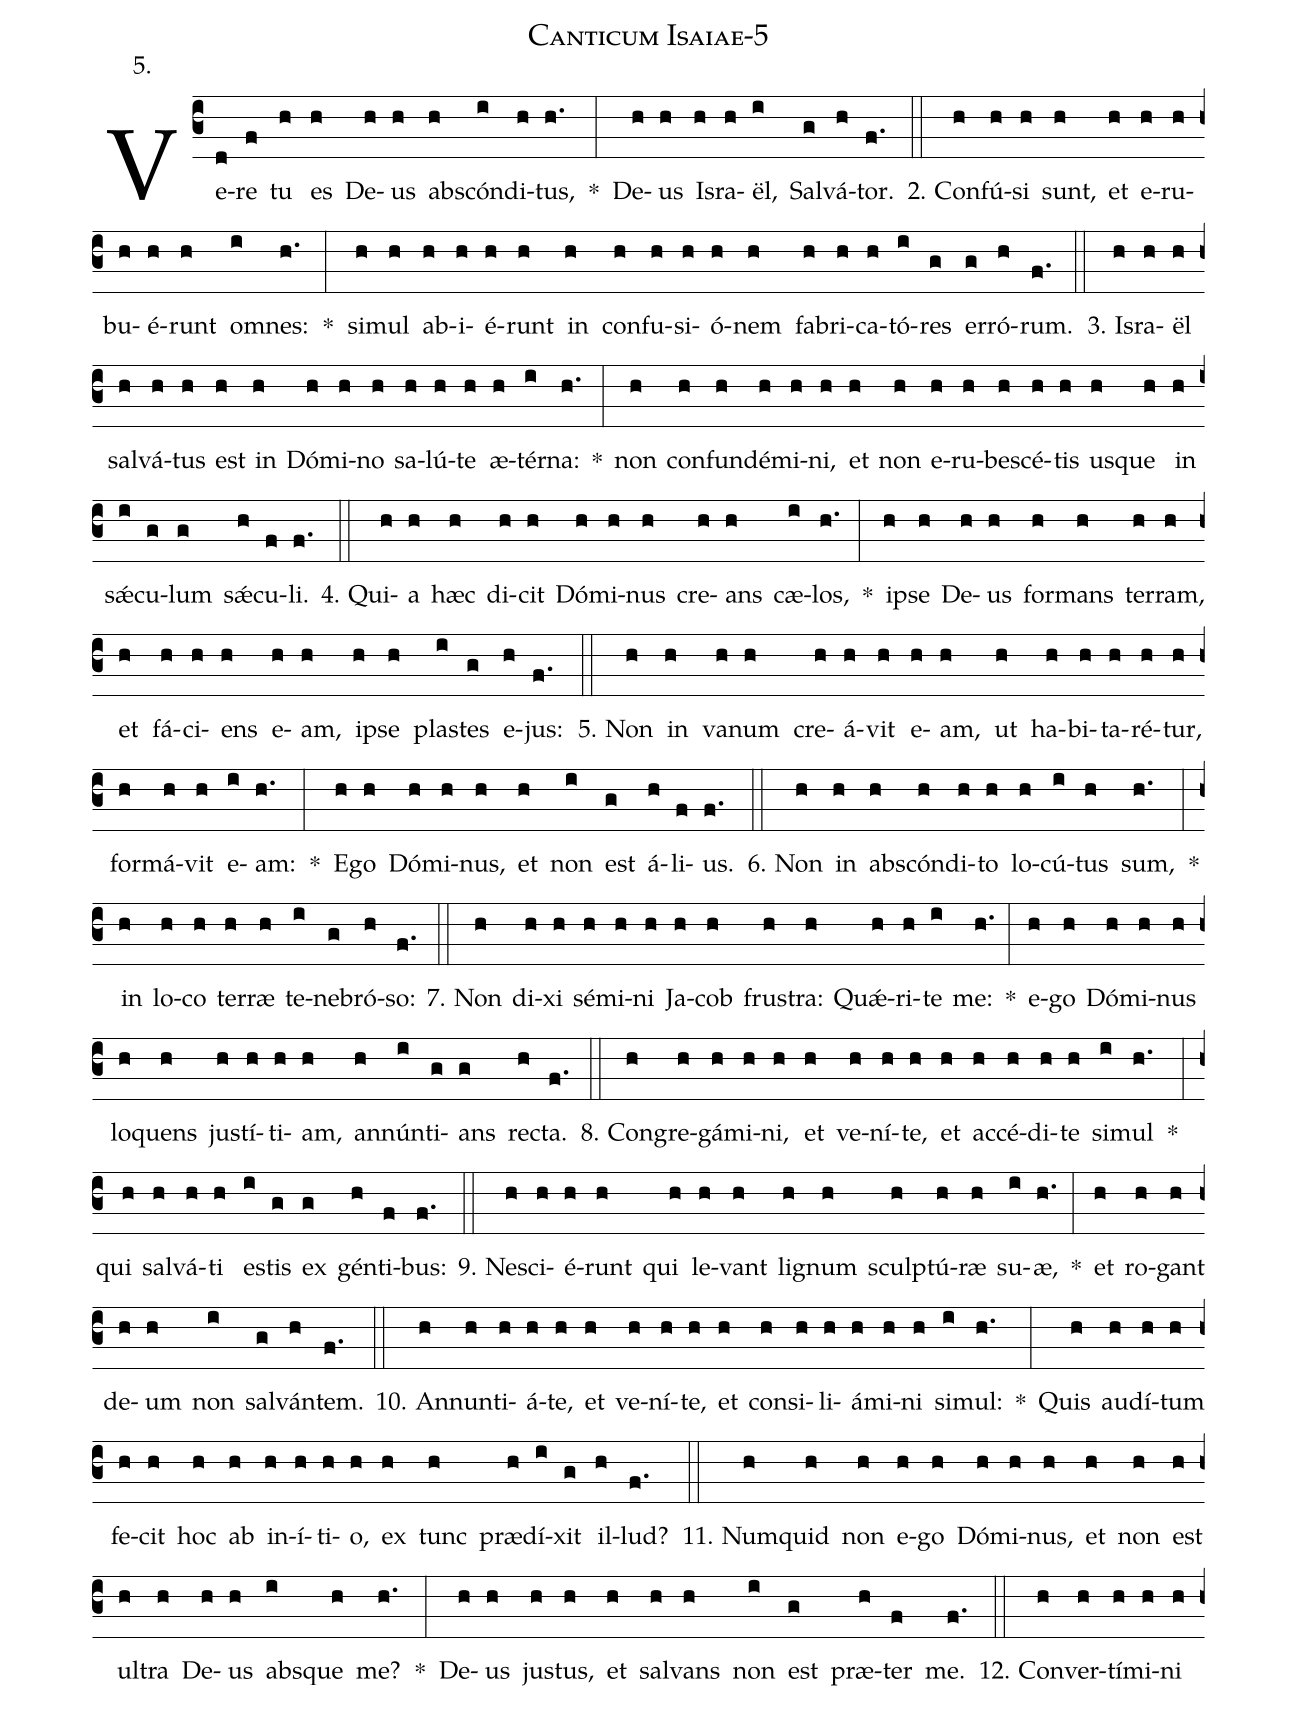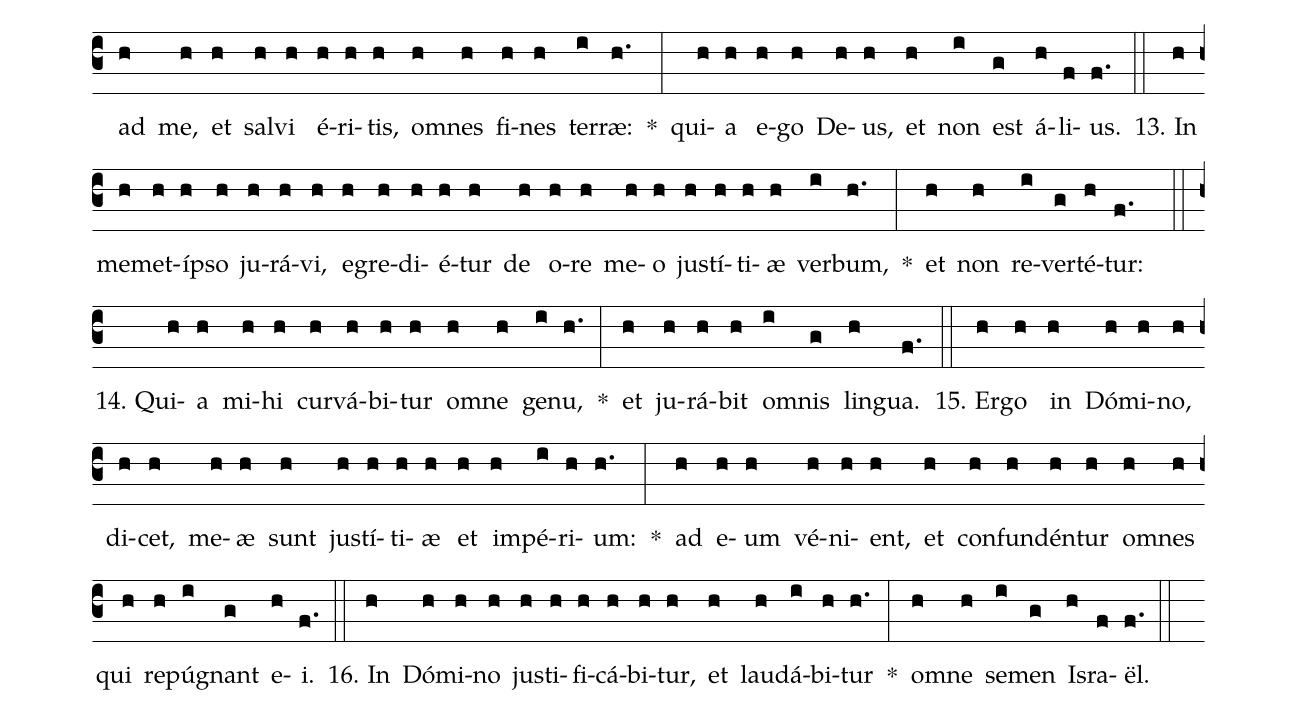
name: Canticum Isaiae-5;
annotation: 5.;
%%
(c3)Ve(d)re(f) tu(h) es(h) De(h)us(h) abs(h)cón(i)di(h)tus,(h.) *(:) De(h)us(h) Is(h)ra(h)ël,(i) Sal(g)vá(h)tor.(f.) (::)
2. Con(h)fú(h)si(h) sunt,(h) et(h) e(h)ru(h)bu(h)é(h)runt(h) om(i)nes:(h.) *(:) si(h)mul(h) ab(h)i(h)é(h)runt(h) in(h) con(h)fu(h)si(h)ó(h)nem(h) fa(h)bri(h)ca(h)tó(i)res(g) er(g)ró(h)rum.(f.) (::)
3. Is(h)ra(h)ël(h) sal(h)vá(h)tus(h) est(h) in(h) Dó(h)mi(h)no(h) sa(h)lú(h)te(h) æ(h)tér(i)na:(h.) *(:) non(h) con(h)fun(h)dé(h)mi(h)ni,(h) et(h) non(h) e(h)ru(h)be(h)scé(h)tis(h) us(h)que(h) in(h) sǽ(i)cu(g)lum(g) sǽ(h)cu(f)li.(f.) (::)
4. Qui(h)a(h) hæc(h) di(h)cit(h) Dó(h)mi(h)nus(h) cre(h)ans(h) cæ(i)los,(h.) *(:) ip(h)se(h) De(h)us(h) for(h)mans(h) ter(h)ram,(h) et(h) fá(h)ci(h)ens(h) e(h)am,(h) ip(h)se(h) plas(i)tes(g) e(h)jus:(f.) (::)
5. Non(h) in(h) va(h)num(h) cre(h)á(h)vit(h) e(h)am,(h) ut(h) ha(h)bi(h)ta(h)ré(h)tur,(h) for(h)má(h)vit(h) e(i)am:(h.) *(:) E(h)go(h) Dó(h)mi(h)nus,(h) et(h) non(i) est(g) á(h)li(f)us.(f.) (::)
6. Non(h) in(h) abs(h)cón(h)di(h)to(h) lo(h)cú(i)tus(h) sum,(h.) *(:) in(h) lo(h)co(h) ter(h)ræ(h) te(i)ne(g)bró(h)so:(f.) (::)
7. Non(h) di(h)xi(h) sé(h)mi(h)ni(h) Ja(h)cob(h) frus(h)tra:(h) Quǽ(h)ri(h)te(i) me:(h.) *(:) e(h)go(h) Dó(h)mi(h)nus(h) lo(h)quens(h) jus(h)tí(h)ti(h)am,(h) an(h)nún(i)ti(g)ans(g) rec(h)ta.(f.) (::)
8. Con(h)gre(h)gá(h)mi(h)ni,(h) et(h) ve(h)ní(h)te,(h) et(h) ac(h)cé(h)di(h)te(h) si(i)mul(h.) *(:) qui(h) sal(h)vá(h)ti(h) es(i)tis(g) ex(g) gén(h)ti(f)bus:(f.) (::)
9. Ne(h)sci(h)é(h)runt(h) qui(h) le(h)vant(h) li(h)gnum(h) sculp(h)tú(h)ræ(h) su(i)æ,(h.) *(:) et(h) ro(h)gant(h) de(h)um(h) non(i) sal(g)ván(h)tem.(f.) (::)
10. An(h)nun(h)ti(h)á(h)te,(h) et(h) ve(h)ní(h)te,(h) et(h) con(h)si(h)li(h)á(h)mi(h)ni(h) si(i)mul:(h.) *(:) Quis(h) au(h)dí(h)tum(h) fe(h)cit(h) hoc(h) ab(h) in(h)í(h)ti(h)o,(h) ex(h) tunc(h) præ(h)dí(i)xit(g) il(h)lud?(f.) (::)
11. Num(h)quid(h) non(h) e(h)go(h) Dó(h)mi(h)nus,(h) et(h) non(h) est(h) ul(h)tra(h) De(h)us(h) abs(i)que(h) me?(h.) *(:) De(h)us(h) jus(h)tus,(h) et(h) sal(h)vans(h) non(i) est(g) præ(h)ter(f) me.(f.) (::)
12. Con(h)ver(h)tí(h)mi(h)ni(h) ad(h) me,(h) et(h) sal(h)vi(h) é(h)ri(h)tis,(h) om(h)nes(h) fi(h)nes(h) ter(i)ræ:(h.) *(:) qui(h)a(h) e(h)go(h) De(h)us,(h) et(h) non(i) est(g) á(h)li(f)us.(f.) (::)
13. In(h) me(h)met(h)íp(h)so(h) ju(h)rá(h)vi,(h) e(h)gre(h)di(h)é(h)tur(h) de(h) o(h)re(h) me(h)o(h) jus(h)tí(h)ti(h)æ(h) ver(i)bum,(h.) *(:) et(h) non(h) re(i)ver(g)té(h)tur:(f.) (::)
14. Qui(h)a(h) mi(h)hi(h) cur(h)vá(h)bi(h)tur(h) om(h)ne(h) ge(i)nu,(h.) *(:) et(h) ju(h)rá(h)bit(h) om(i)nis(g) lin(h)gua.(f.) (::)
15. Er(h)go(h) in(h) Dó(h)mi(h)no,(h) di(h)cet,(h) me(h)æ(h) sunt(h) jus(h)tí(h)ti(h)æ(h) et(h) im(h)pé(i)ri(h)um:(h.) *(:) ad(h) e(h)um(h) vé(h)ni(h)ent,(h) et(h) con(h)fun(h)dén(h)tur(h) om(h)nes(h) qui(h) re(h)pú(i)gnant(g) e(h)i.(f.) (::)
16. In(h) Dó(h)mi(h)no(h) jus(h)ti(h)fi(h)cá(h)bi(h)tur,(h) et(h) lau(h)dá(i)bi(h)tur(h.) *(:) om(h)ne(h) se(i)men(g) Is(h)ra(f)ël.(f.) (::)
